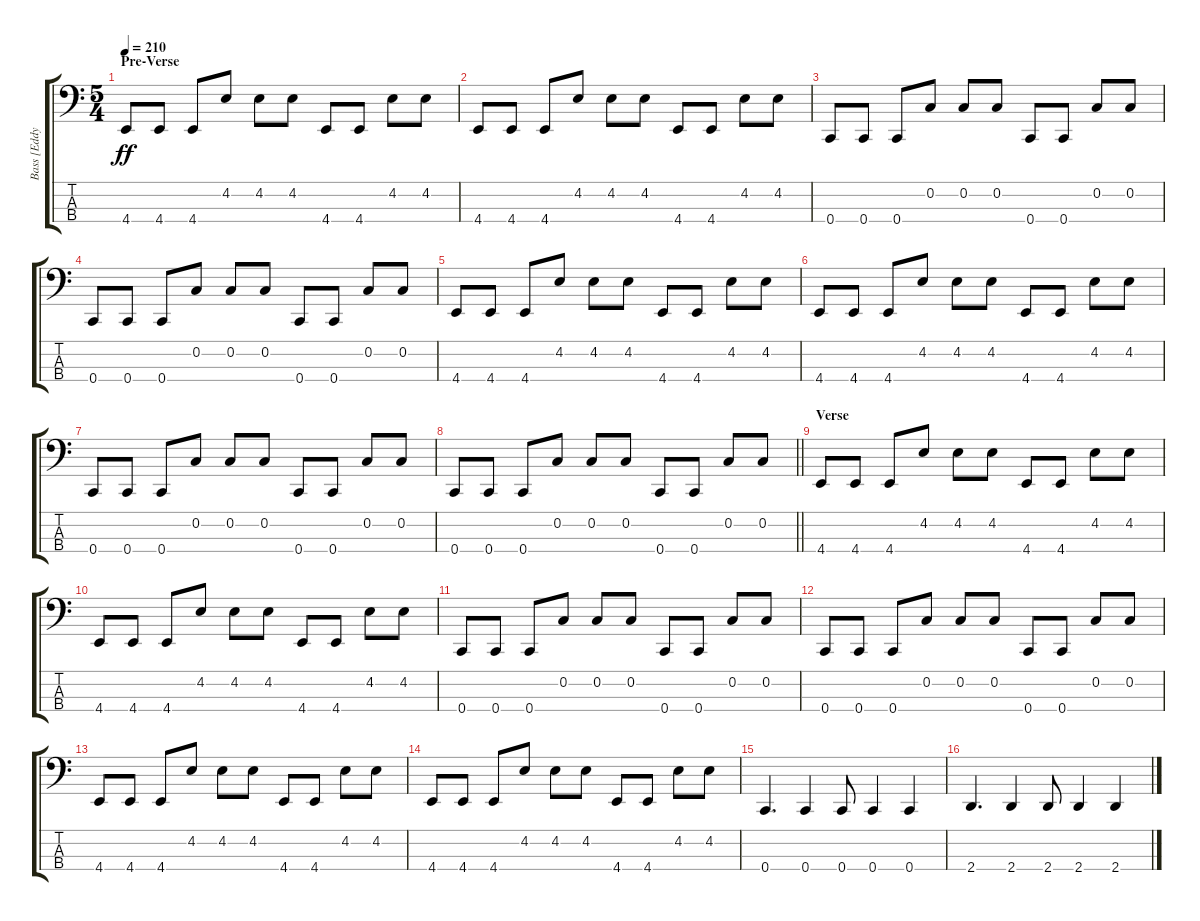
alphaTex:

\track ("Bass [Eddy]" "Bass [Eddy") {instrument electricbasspick}
\staff {score tabs}
\tuning (F2 C2 G1 C1) {hide}
\ts (5 4)
\section ("" "Pre-Verse")
\tempo 210
\clef f4
\ks c
4.4.8{dy ff} 4.4.8 4.4.8 4.2.8 4.2.8 4.2.8 4.4.8 4.4.8 4.2.8 4.2.8 |
4.4.8 4.4.8 4.4.8 4.2.8 4.2.8 4.2.8 4.4.8 4.4.8 4.2.8 4.2.8 |
0.4.8 0.4.8 0.4.8 0.2.8 0.2.8 0.2.8 0.4.8 0.4.8 0.2.8 0.2.8 |
0.4.8 0.4.8 0.4.8 0.2.8 0.2.8 0.2.8 0.4.8 0.4.8 0.2.8 0.2.8 |
4.4.8 4.4.8 4.4.8 4.2.8 4.2.8 4.2.8 4.4.8 4.4.8 4.2.8 4.2.8 |
4.4.8 4.4.8 4.4.8 4.2.8 4.2.8 4.2.8 4.4.8 4.4.8 4.2.8 4.2.8 |
0.4.8 0.4.8 0.4.8 0.2.8 0.2.8 0.2.8 0.4.8 0.4.8 0.2.8 0.2.8 |
\barLineRight lightlight
0.4.8 0.4.8 0.4.8 0.2.8 0.2.8 0.2.8 0.4.8 0.4.8 0.2.8 0.2.8 |
\section ("" "Verse")
4.4.8 4.4.8 4.4.8 4.2.8 4.2.8 4.2.8 4.4.8 4.4.8 4.2.8 4.2.8 |
4.4.8 4.4.8 4.4.8 4.2.8 4.2.8 4.2.8 4.4.8 4.4.8 4.2.8 4.2.8 |
0.4.8 0.4.8 0.4.8 0.2.8 0.2.8 0.2.8 0.4.8 0.4.8 0.2.8 0.2.8 |
0.4.8 0.4.8 0.4.8 0.2.8 0.2.8 0.2.8 0.4.8 0.4.8 0.2.8 0.2.8 |
4.4.8 4.4.8 4.4.8 4.2.8 4.2.8 4.2.8 4.4.8 4.4.8 4.2.8 4.2.8 |
4.4.8 4.4.8 4.4.8 4.2.8 4.2.8 4.2.8 4.4.8 4.4.8 4.2.8 4.2.8 |
0.4.4{d} 0.4.4 0.4.8 0.4.4 0.4.4 |
2.4.4{d} 2.4.4 2.4.8 2.4.4 2.4.4
